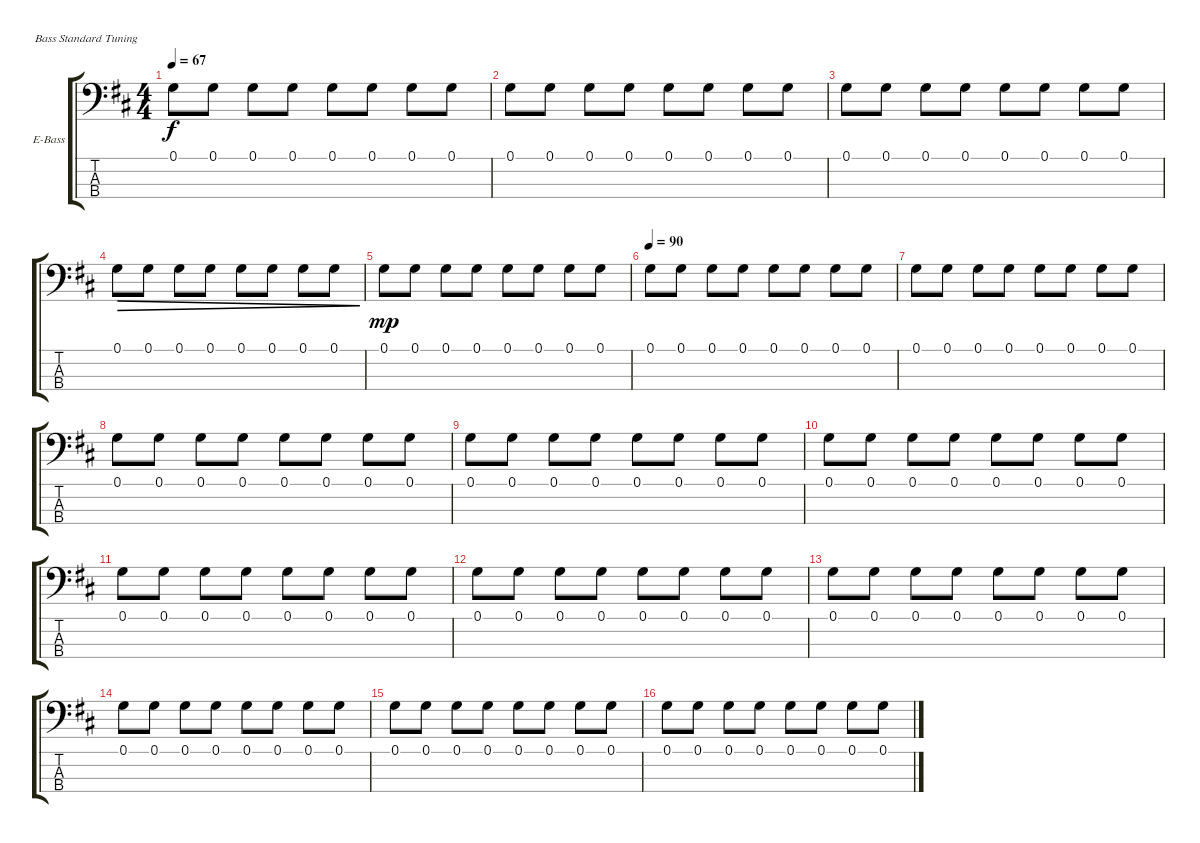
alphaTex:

\defaultSystemsLayout 4
\bracketExtendMode groupsimilarinstruments
\firstSystemTrackNameOrientation horizontal
\otherSystemsTrackNameOrientation horizontal
\track ("Electric Bass" "E-Bass") {instrument electricbassfinger}
\staff {score tabs}
\tuning (G2 D2 A1 E1)
\ts (4 4)
\tempo 67
\clef f4
\scale
0.333333
\ks d
0.1.8{dy f} 0.1.8 0.1.8 0.1.8 0.1.8 0.1.8 0.1.8 0.1.8 |
\scale
0.333333 0.1.8 0.1.8 0.1.8 0.1.8 0.1.8 0.1.8 0.1.8 0.1.8 |
\scale
0.333333 0.1.8 0.1.8 0.1.8 0.1.8 0.1.8 0.1.8 0.1.8 0.1.8 |
\scale
0.333333 0.1.8{dec} 0.1.8{dec} 0.1.8{dec} 0.1.8{dec} 0.1.8{dec} 0.1.8{dec} 0.1.8{dec} 0.1.8{dec} |
\scale
0.333333 0.1.8{dy mp} 0.1.8 0.1.8 0.1.8 0.1.8 0.1.8 0.1.8 0.1.8 |
\tempo 90
\scale
0.333333 0.1.8 0.1.8 0.1.8 0.1.8 0.1.8 0.1.8 0.1.8 0.1.8 |
\scale
0.333333 0.1.8 0.1.8 0.1.8 0.1.8 0.1.8 0.1.8 0.1.8 0.1.8 |
\scale
0.333333 0.1.8 0.1.8 0.1.8 0.1.8 0.1.8 0.1.8 0.1.8 0.1.8 |
\scale
0.333333 0.1.8 0.1.8 0.1.8 0.1.8 0.1.8 0.1.8 0.1.8 0.1.8 |
\scale
0.333333 0.1.8 0.1.8 0.1.8 0.1.8 0.1.8 0.1.8 0.1.8 0.1.8 |
\scale
0.333333 0.1.8 0.1.8 0.1.8 0.1.8 0.1.8 0.1.8 0.1.8 0.1.8 |
\scale
0.333333 0.1.8 0.1.8 0.1.8 0.1.8 0.1.8 0.1.8 0.1.8 0.1.8 |
\scale
0.333333 0.1.8 0.1.8 0.1.8 0.1.8 0.1.8 0.1.8 0.1.8 0.1.8 |
\scale
0.333333 0.1.8 0.1.8 0.1.8 0.1.8 0.1.8 0.1.8 0.1.8 0.1.8 |
\scale
0.333333 0.1.8 0.1.8 0.1.8 0.1.8 0.1.8 0.1.8 0.1.8 0.1.8 |
\scale
0.333333 0.1.8 0.1.8 0.1.8 0.1.8 0.1.8 0.1.8 0.1.8 0.1.8
